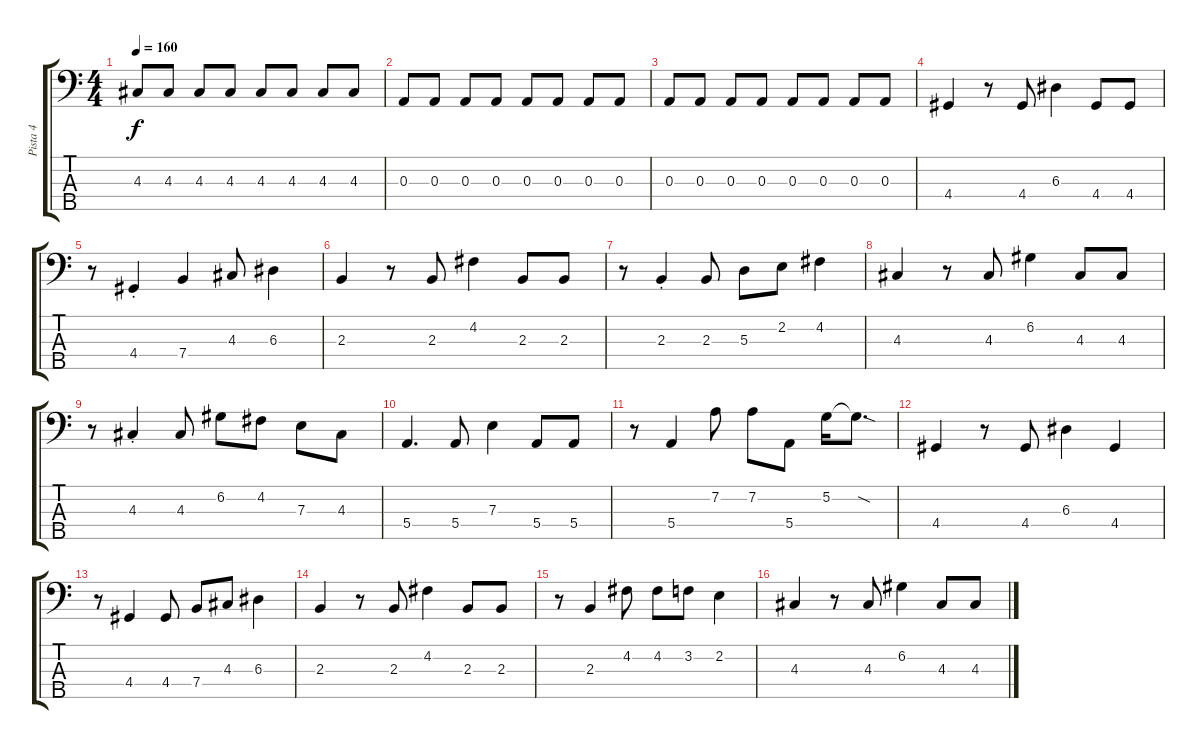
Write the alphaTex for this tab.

\track ("Pista 4" "Pista 4") {instrument electricbassfinger}
\staff {score tabs}
\tuning (G2 D2 A1 E1 B0) {hide}
\ts (4 4)
\tempo 160
\clef f4
\ks c
4.3.8{dy f} 4.3.8 4.3.8 4.3.8 4.3.8 4.3.8 4.3.8 4.3.8 |
0.3.8 0.3.8 0.3.8 0.3.8 0.3.8 0.3.8 0.3.8 0.3.8 |
0.3.8 0.3.8 0.3.8 0.3.8 0.3.8 0.3.8 0.3.8 0.3.8 |
4.4.4 r.8 4.4.8 6.3.4 4.4.8 4.4.8 |
r.8 4.4{st}.4 7.4.4 4.3.8 6.3.4 |
2.3.4 r.8 2.3.8 4.2.4 2.3.8 2.3.8 |
r.8 2.3{st}.4 2.3.8 5.3.8 2.2.8 4.2.4 |
4.3.4 r.8 4.3.8 6.2.4 4.3.8 4.3.8 |
r.8 4.3{st}.4 4.3.8 6.2.8 4.2.8 7.3.8 4.3.8 |
5.4.4{d} 5.4.8 7.3.4 5.4.8 5.4.8 |
r.8 5.4.4 7.2.8 7.2.8 5.4.8 5.2.16 5.2{sod t}.8{d} |
4.4.4 r.8 4.4.8 6.3.4 4.4.4 |
r.8 4.4.4 4.4.8 7.4.8 4.3.8 6.3.4 |
2.3.4 r.8 2.3.8 4.2.4 2.3.8 2.3.8 |
r.8 2.3.4 4.2.8 4.2.8 3.2.8 2.2.4 |
4.3.4 r.8 4.3.8 6.2.4 4.3.8 4.3.8
